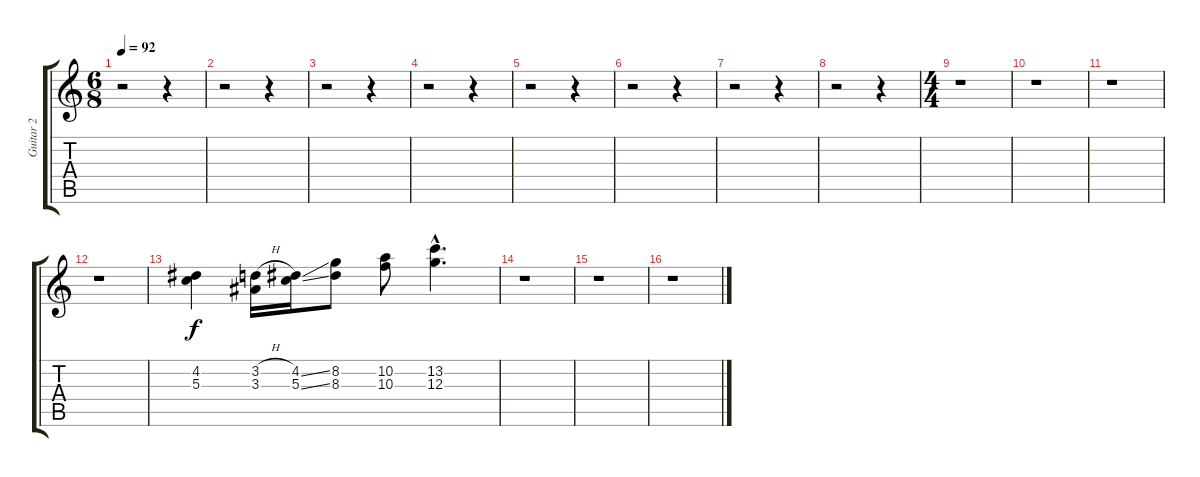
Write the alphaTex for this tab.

\track ("Guitar 2" "Guitar 2") {instrument overdrivenguitar}
\staff {score tabs}
\tuning (E4 B3 G3 D3 A2 E2) {hide}
\ts (6 8)
\tempo 92
\clef g2
\ks c
r.2{dy f} r.4 |
r.2 r.4 |
r.2 r.4 |
r.2 r.4 |
r.2 r.4 |
r.2 r.4 |
r.2 r.4 |
r.2 r.4 |
\ts (4 4)
r.1 |
r.1 |
r.1 |
r.1 |
(4.2 5.3).4 (3.2{h} 3.3).16 (4.2{ss} 5.3{ss}).16 (8.2 8.3).8 (10.2 10.3).8 (13.2{hac} 12.3{hac}).4{d} |
r.1 |
r.1 |
r.1
